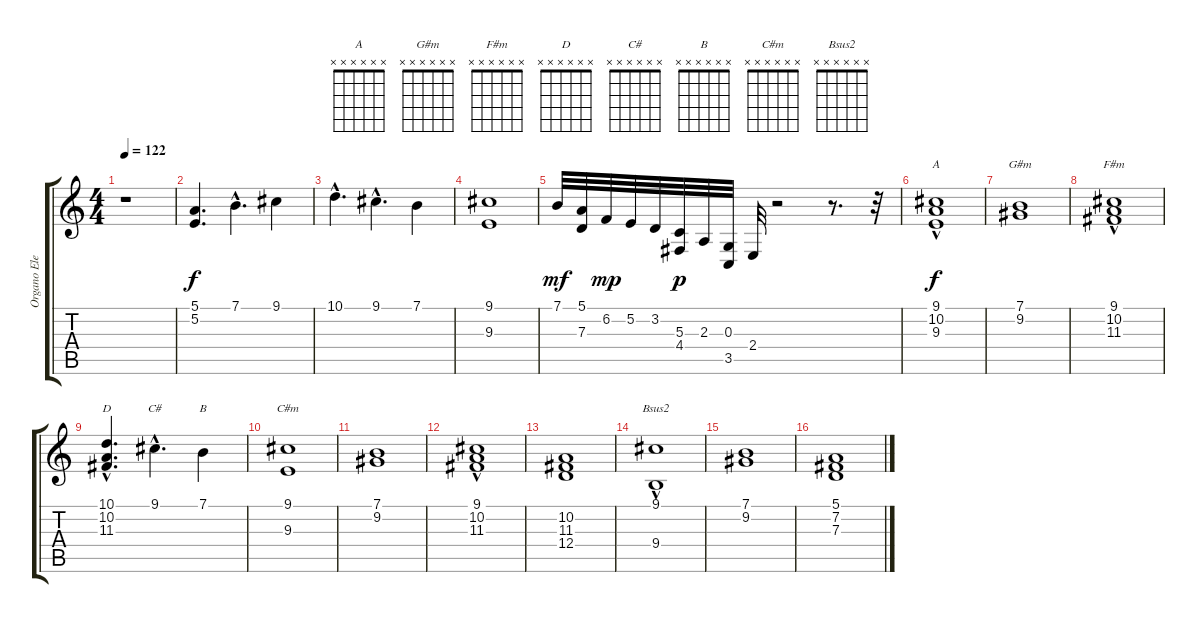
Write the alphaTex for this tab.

\track ("Organo Electrico" "Organo Ele") {instrument rockorgan}
\staff {score tabs}
\tuning (E4 B3 G3 D3 A2 E2) {hide}
\chord ("A" x x x x x x)
\chord ("G#m" x x x x x x)
\chord ("F#m" x x x x x x)
\chord ("D" x x x x x x)
\chord ("C#" x x x x x x)
\chord ("B" x x x x x x)
\chord ("C#m" x x x x x x)
\chord ("Bsus2" x x x x x x)
\ts (4 4)
\tempo 122
\clef g2
\ks c
r.1{dy f instrument rockorgan} |
(5.1 5.2).4{d} 7.1{hac}.4{d} 9.1.4 |
10.1{hac}.4{d} 9.1{hac}.4{d} 7.1.4 |
(9.1 9.3).1 |
7.1.32{dy mf} (5.1 7.3).32 6.2.32{dy mp} 5.2.32 3.2.32 (5.3 4.4).32{dy p} 2.3.32 (0.3 3.5).32 2.4.32 r.2 r.8{d} r.32 |
(9.1{hac} 10.2 9.3).1{ch "A" dy f} |
(7.1 9.2).1{ch "G#m"} |
(9.1 10.2{hac} 11.3).1{ch "F#m"} |
(10.1{hac} 10.2 11.3).4{d ch "D"} 9.1{hac}.4{d ch "C#"} 7.1.4{ch "B"} |
(9.1 9.3).1{ch "C#m"} |
(7.1 9.2).1 |
(9.1{hac} 10.2 11.3).1 |
(10.2 11.3 12.4).1 |
(9.1{hac} 9.4).1{ch "Bsus2"} |
(7.1 9.2).1 |
(5.1 7.2 7.3).1
